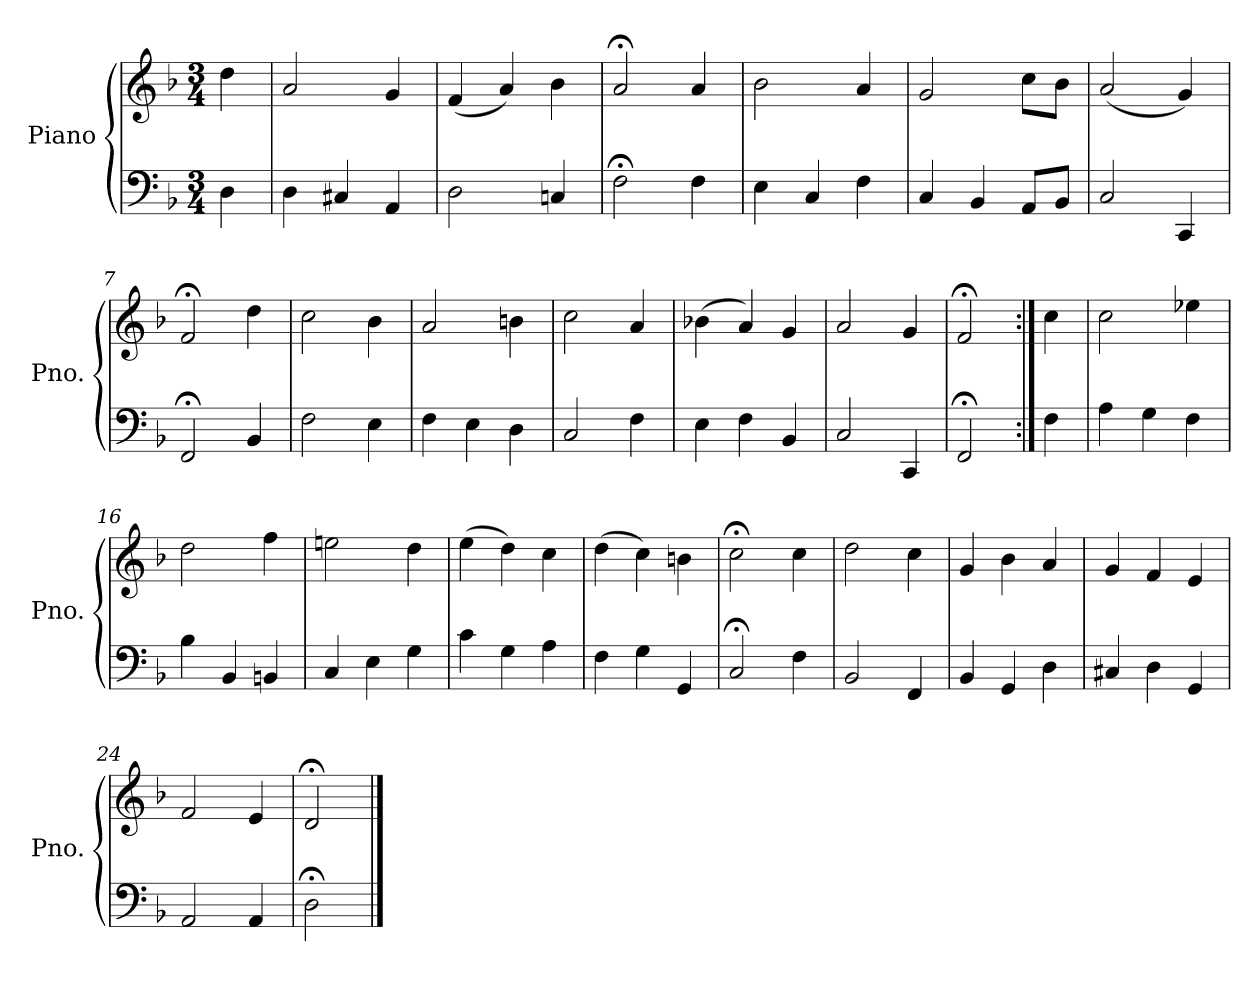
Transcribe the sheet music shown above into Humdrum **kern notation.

**kern	**kern
*part1	*part1
*staff2	*staff1
*I"Piano	*
*I'Pno.	*
*clefF4	*clefG2
*k[b-]	*k[b-]
*M3/4	*M3/4
=	=
4D\	4dd\
=1	=1
4D\	2a/
4C#X/	.
4AA/	4g/
=2	=2
2D\	(4f/
.	4a/)
4Cn/	4b-\
=3	=3
2F;<\	2a;</
4F\	4a/
=4	=4
4E\	2b-\
4C/	.
4F\	4a/
=5	=5
4C/	2g/
4BB-/	.
8AA/L	8cc\L
8BB-/J	8b-\J
=6	=6
2C/	(2a/
4CC/	4g/)
=7	=7
2FF;</	2f;</
4BB-/	4dd\
=8	=8
2F\	2cc\
4E\	4b-\
=9	=9
4F\	2a/
4E\	.
4D\	4bn\
!!LO:LB:g=z
=10	=10
2C/	2cc\
4F\	4a/
=11	=11
4E\	(4b-X\
4F\	4a/)
4BB-/	4g/
=12	=12
2C/	2a/
4CC/	4g/
=13	=13
2FF;</	2f;</
=14:|!	=14:|!
4F\	4cc\
=15	=15
4A\	2cc\
4G\	.
4F\	4ee-X\
=16	=16
4B-\	2dd\
4BB-/	.
4BBn/	4ff\
=17	=17
4C/	2een\
4E\	.
4G\	4dd\
=18	=18
4c\	(4ee\
4G\	4dd\)
4A\	4cc\
=19	=19
4F\	(4dd\
4G\	4cc\)
4GG/	4bn\
=20	=20
2C;</	2cc;<\
4F\	4cc\
!!LO:LB:g=z
=21	=21
2BB-/	2dd\
4FF/	4cc\
=22	=22
4BB-/	4g/
4GG/	4b-\
4D\	4a/
=23	=23
4C#X/	4g/
4D\	4f/
4GG/	4e/
=24	=24
2AA/	2f/
4AA/	4e/
=25	=25
2D;<\	2d;</
==	==
*-	*-
